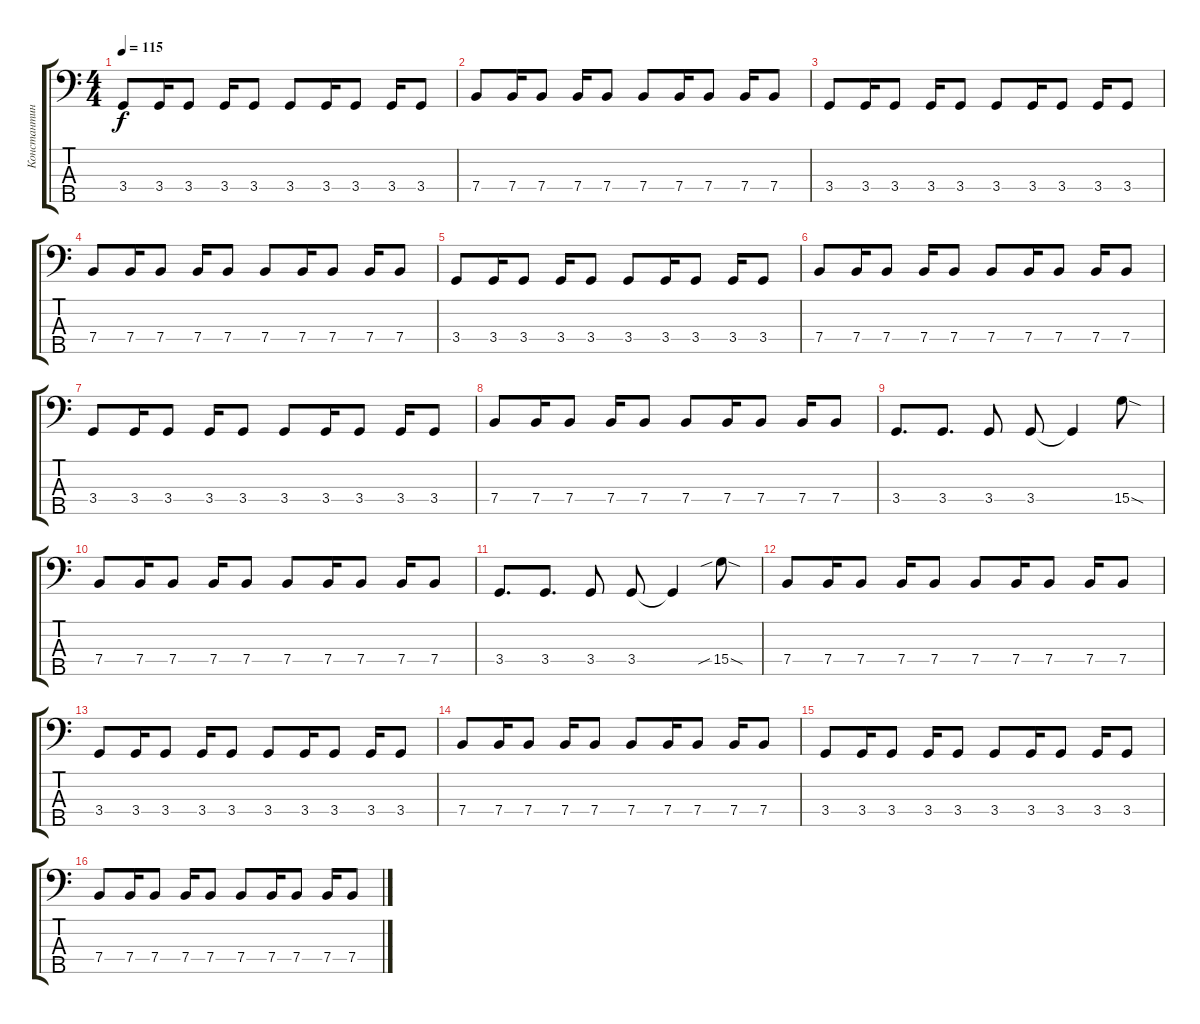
\track ("Константин Бекрев" "Константин") {instrument electricbasspick}
\staff {score tabs}
\tuning (G2 D2 A1 E1 B0) {hide}
\ts (4 4)
\tempo 115
\clef f4
\ks c
3.4.8{dy f} 3.4.16 3.4.8 3.4.16 3.4.8 3.4.8 3.4.16 3.4.8 3.4.16 3.4.8 |
7.4.8 7.4.16 7.4.8 7.4.16 7.4.8 7.4.8 7.4.16 7.4.8 7.4.16 7.4.8 |
3.4.8 3.4.16 3.4.8 3.4.16 3.4.8 3.4.8 3.4.16 3.4.8 3.4.16 3.4.8 |
7.4.8 7.4.16 7.4.8 7.4.16 7.4.8 7.4.8 7.4.16 7.4.8 7.4.16 7.4.8 |
3.4.8 3.4.16 3.4.8 3.4.16 3.4.8 3.4.8 3.4.16 3.4.8 3.4.16 3.4.8 |
7.4.8 7.4.16 7.4.8 7.4.16 7.4.8 7.4.8 7.4.16 7.4.8 7.4.16 7.4.8 |
3.4.8 3.4.16 3.4.8 3.4.16 3.4.8 3.4.8 3.4.16 3.4.8 3.4.16 3.4.8 |
7.4.8 7.4.16 7.4.8 7.4.16 7.4.8 7.4.8 7.4.16 7.4.8 7.4.16 7.4.8 |
3.4.8{d} 3.4.8{d} 3.4.8 3.4.8 3.4{t}.4 15.4{sod}.8 |
7.4.8 7.4.16 7.4.8 7.4.16 7.4.8 7.4.8 7.4.16 7.4.8 7.4.16 7.4.8 |
3.4.8{d} 3.4.8{d} 3.4.8 3.4.8 3.4{t}.4 15.4{sib sod}.8 |
7.4.8 7.4.16 7.4.8 7.4.16 7.4.8 7.4.8 7.4.16 7.4.8 7.4.16 7.4.8 |
3.4.8 3.4.16 3.4.8 3.4.16 3.4.8 3.4.8 3.4.16 3.4.8 3.4.16 3.4.8 |
7.4.8 7.4.16 7.4.8 7.4.16 7.4.8 7.4.8 7.4.16 7.4.8 7.4.16 7.4.8 |
3.4.8 3.4.16 3.4.8 3.4.16 3.4.8 3.4.8 3.4.16 3.4.8 3.4.16 3.4.8 |
7.4.8 7.4.16 7.4.8 7.4.16 7.4.8 7.4.8 7.4.16 7.4.8 7.4.16 7.4.8
